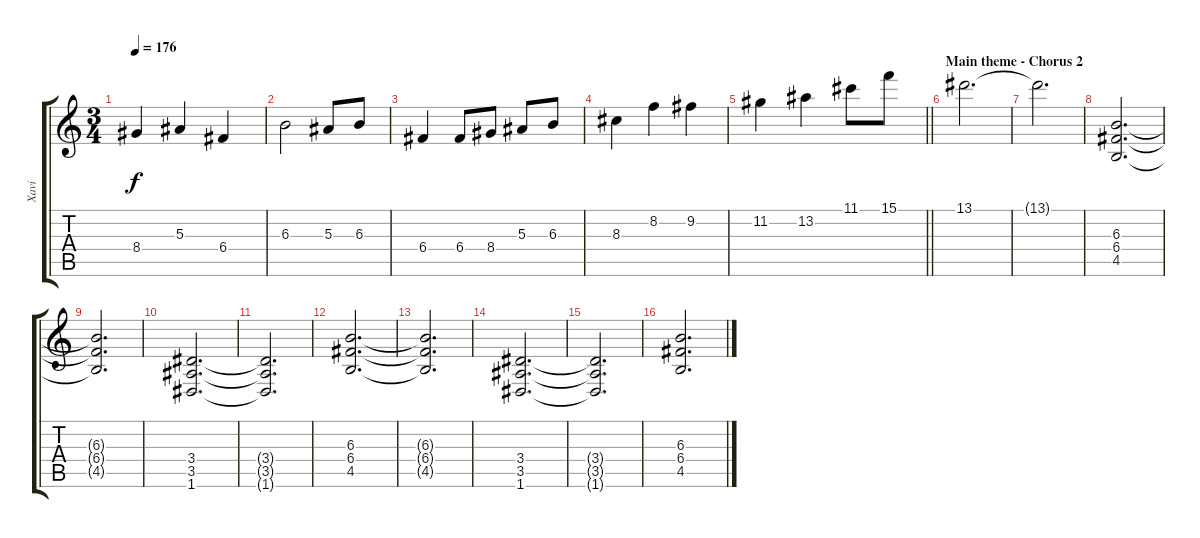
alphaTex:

\track ("Xavi" "Xavi") {instrument distortionguitar}
\staff {score tabs}
\tuning (D4 A3 F3 C3 G2 D2) {hide}
\ts (3 4)
\tempo 176
\clef g2
\ks c
8.4.4{dy f} 5.3.4 6.4.4 |
6.3.2 5.3.8 6.3.8 |
6.4.4 6.4.8 8.4.8 5.3.8 6.3.8 |
8.3.4 8.2.4 9.2.4 |
\barLineRight lightlight
11.2.4 13.2.4 11.1.8 15.1.8 |
\section ("" "Main theme - Chorus 2")
13.1.2{d} |
13.1{t}.2{d} |
(6.3 6.4 4.5).2{d} |
(6.3{t} 6.4{t} 4.5{t}).2{d} |
(3.4 3.5 1.6).2{d} |
(3.4{t} 3.5{t} 1.6{t}).2{d} |
(6.3 6.4 4.5).2{d} |
(6.3{t} 6.4{t} 4.5{t}).2{d} |
(3.4 3.5 1.6).2{d} |
(3.4{t} 3.5{t} 1.6{t}).2{d} |
(6.3 6.4 4.5).2{d}
